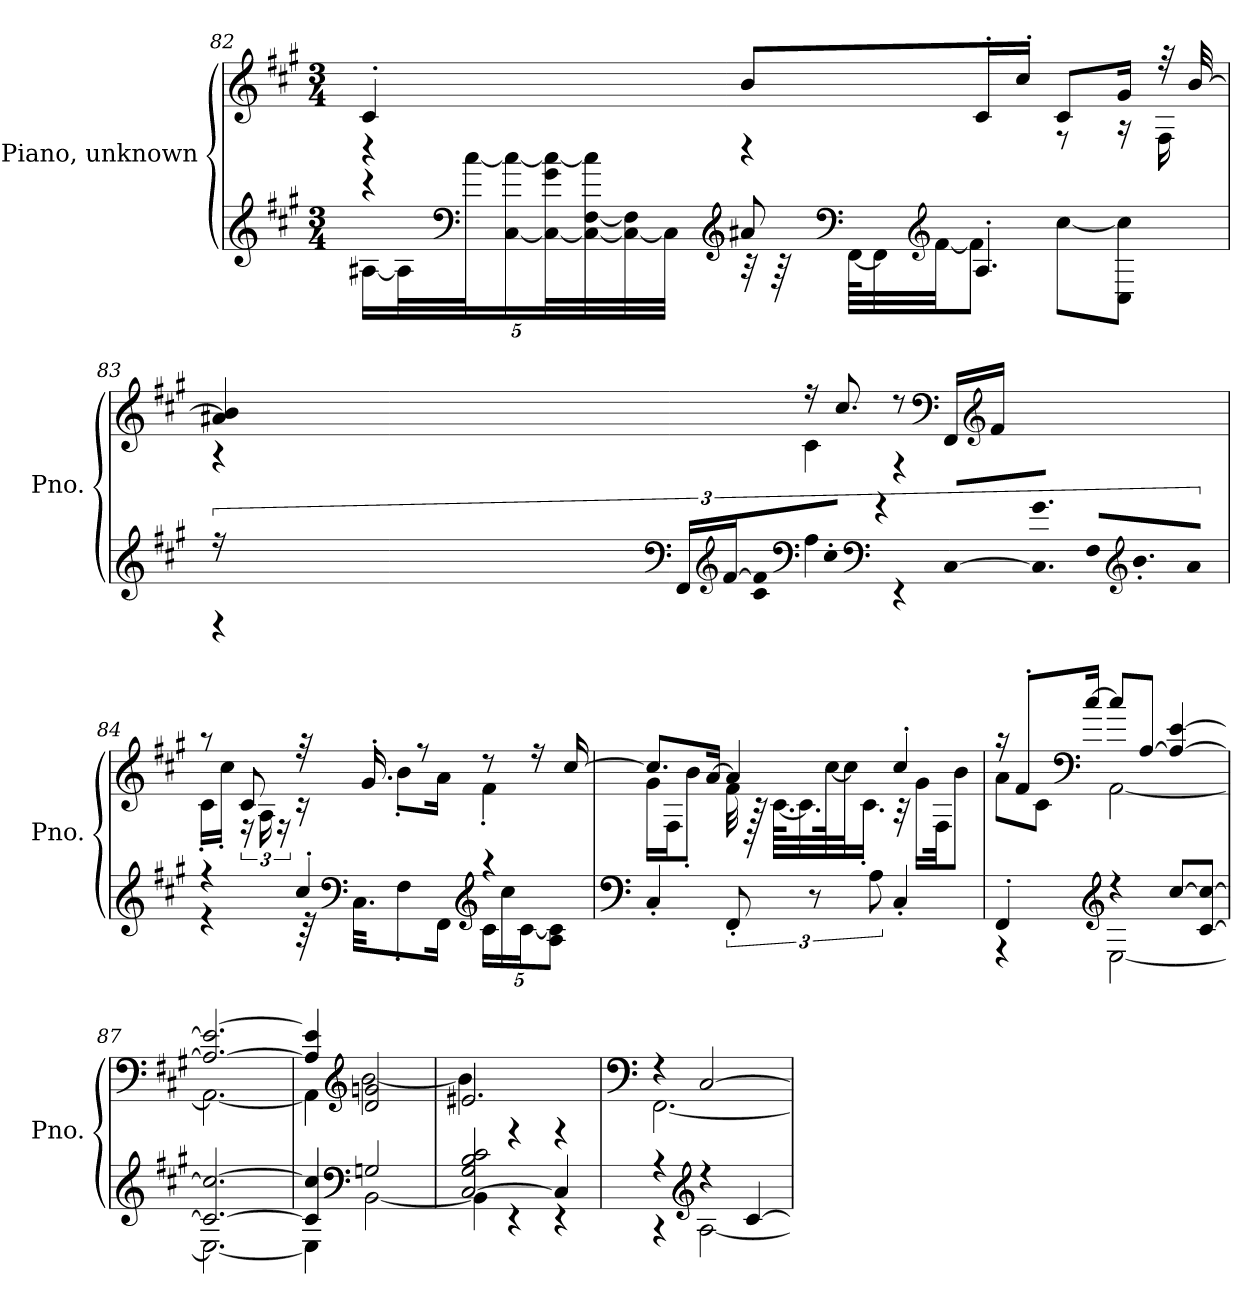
**kern	**kern
*part1	*part1
*staff2	*staff1
*I"Piano, unknown	*
*I'Pno.	*
!!LO:LB:g=z
*clefG2	*clefG2
*k[f#c#g#]	*k[f#c#g#]
*M3/4	*M3/4
=82	=82
*^	*
*	*Xbrackettup	*
*	*	*^
4r	[20A#X\LL	4c#'/	4r
.	40A#\L]	.	.
*clefF4	*	*	*
.	[40cc#\J	.	.
.	[20C#\ 20cc#\_	.	.
.	40C#\_ 40g#\ 40cc#\_L	.	.
.	40C#\_ [40F#\ 40cc#\]	.	.
.	40C#\_ 40F#\]	.	.
.	40C#\JJJ]	.	.
*clefG2	*	*	*
8a#X/	32r	8b/L	4r
.	64r	.	.
*clefF4	*	*	*
.	[64FF#\KLLL	.	.
.	32FF#\]	.	.
*clefG2	*	*	*
.	[32f#\JJ	.	.
4.A#'/	8f#\J]	16c#'/L	.
.	.	16cc#'/JJ	.
.	[8cc#\L	8c#/L	8r
.	8C#\ 8cc#\]J	16g#/Jk	16r
.	.	32r	16F#\
.	.	[32b/	.
!!LO:LB:g=z	!!
=83	=83	=83	=83
*brackettup	*	*	*
24r	4r	4a#X/ 4b/]	4r
*clefF4	*	*	*
24FF#/LL	.	.	.
*clefG2	*	*	*
[24f#/	.	.	.
16c#/ 16f#/]	.	.	.
16cc#'/JJ	.	.	.
*clefF4	*	*	*
8r	4A\	16r	4c#\
.	.	8.cc#/	.
[32C#/KLL	.	.	.
16.C#/] 16.g#/JJ	.	.	.
32F#/KLL	4r	8r	4r
*clefG2	*	*	*
16.b'/J	.	.	.
*	*	*clefF4	*
8a/J	.	16FF#/LL	.
*	*	*clefG2	*
.	.	16f#/JJ	.
=84	=84	=84	=84
4r	4r	8r	16c#'\LL
.	.	.	16cc#'\JJ
.	.	8c#/	24r
.	.	.	24A\
.	.	.	24r
4cc#'/	64r	32r	16r
*clefF4	*	*	*
.	32.C#\KKL	.	.
.	.	16.g#'/	.
.	8F#'\	.	8b'\L
.	.	8r	.
.	16FF#\Jk	.	16a\Jk
*clefG2	*	*	*
*	*Xbrackettup	*	*
4r	20c#\LL	8r	4f#'\
.	20cc#\	.	.
.	[20c#\J	.	.
.	.	16r	.
.	10A\ 10c#\]J	.	.
.	.	[16cc#/	.
*v	*v	*	*
!!LO:LB:g=z	!!
=85	=85	=85
*clefF4	*	*
4C#'/	8.cc#/L]	16g#\LL
.	.	16F#\J
.	.	8b'\J
.	[16a/Jk	.
*brackettup	*	*
12FF#'/	4a/]	32f#\
.	.	128r
.	.	[64.c#\KLLL
.	.	32.c#\]
12r	.	.
.	.	[64cc#\K
.	.	32cc#\J]
.	.	16.c#'\JJ
12A\	.	.
4C#'/	4cc#'/	32r
.	.	16g#\LL
.	.	32F#\JK
.	.	8b\J
=86	=86	=86
*^	*	*
4FF#'/	4r	16r	8a\L
.	.	8f#'/L	.
.	.	.	8c#\J
*	*	*clefF4	*
.	.	[16cc#/Jk	.
*clefG2	*	*	*
4r	[2E\	8cc#/L]	[2AA\
.	.	[8A/J	.
[8cc#/L	.	4A/_ [4e/	.
[8c#/ 8cc#/_J	.	.	.
=87	=87	=87	=87
2.c#/_ 2.cc#/_	2.E\_	2.A/_ 2.e/_	2.AA\_
=88	=88	=88	=88
4c#/] 4cc#/]	4E\]	4A/] 4e/]	4AA\]
*clefF4	*	*clefG2	*
2Gn/	[2BB\	2d/ 2gn/	[2b\
!!LO:LB:g=z	!!
=89	=89	=89	=89
[2C#/ 2G#/ 2B/ 2c#/	4BB\]	2.e#X/	4b\]
.	4r	.	4r
4C#/]	4r	.	4r
=90	=90	=90	=90
*	*	*clefF4	*
4r	4r	4r	[2.FF#\
*clefG2	*	*	*
4r	[2A\	[2C#/	.
[4c#/	.	.	.
*v	*v	*	*
*	*v	*v
=	=
*-	*-
